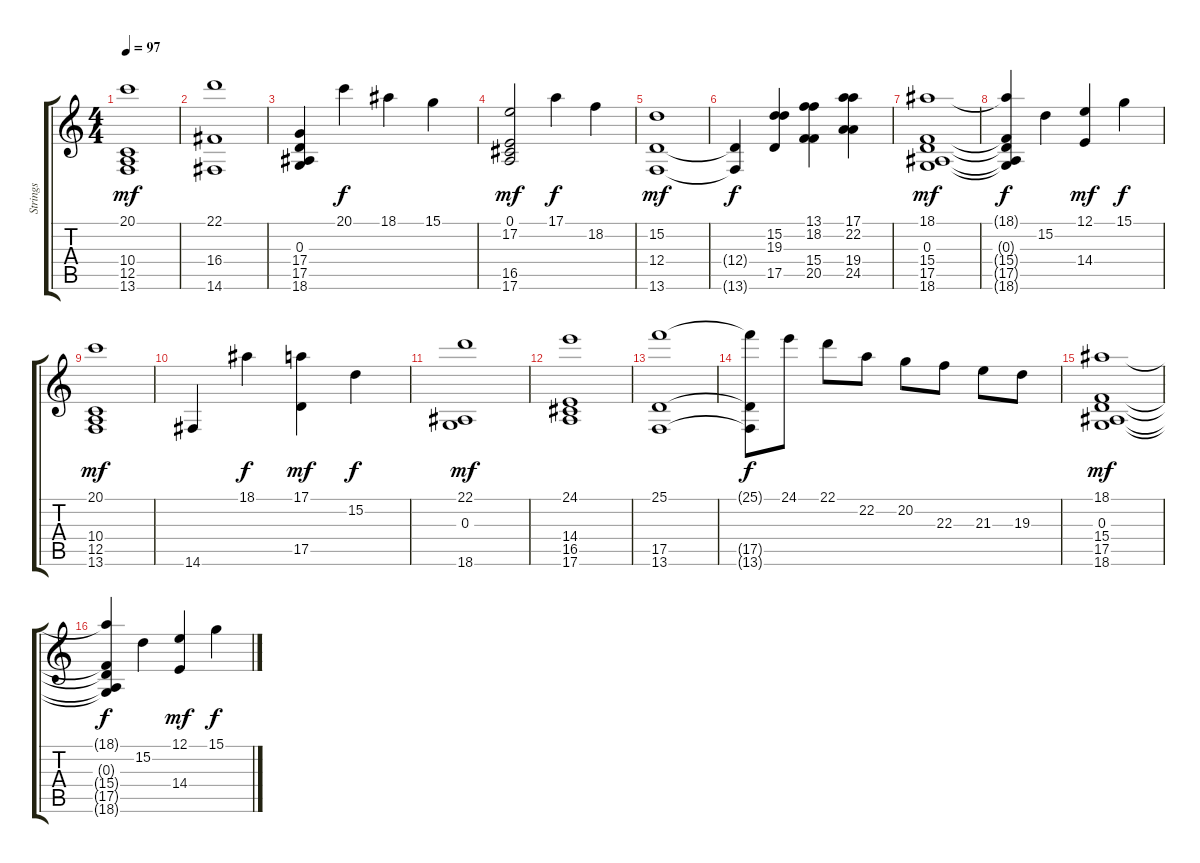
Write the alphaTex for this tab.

\track ("Strings" "Strings") {instrument stringensemble1}
\staff {score tabs}
\tuning (E4 B3 G3 D3 A2 E2) {hide}
\ts (4 4)
\tempo 97
\clef g2
\ks c
(20.1 10.4 12.5 13.6).1{dy mf} |
(22.1 16.4 14.6).1 |
(0.3 17.4 17.5 18.6).4 20.1.4{dy f} 18.1.4 15.1.4 |
(0.1 17.2 16.5 17.6).2{dy mf} 17.1.4{dy f} 18.2.4 |
(15.2 12.4 13.6).1{dy mf} |
(12.4{t} 13.6{t}).4{dy f} (15.2 19.3 17.5).4 (13.1 18.2 15.4 20.5).4 (17.1 22.2 19.4 24.5).4 |
(18.1 0.3 15.4 17.5 18.6).1{dy mf} |
(18.1{t} 0.3{t} 15.4{t} 17.5{t} 18.6{t}).4{dy f} 15.2.4 (12.1 14.4).4{dy mf} 15.1.4{dy f} |
(20.1 10.4 12.5 13.6).1{dy mf} |
14.6.4 18.1.4{dy f} (17.1 17.5).4{dy mf} 15.2.4{dy f} |
(22.1 0.3 18.6).1{dy mf} |
(24.1 14.4 16.5 17.6).1 |
(25.1 17.5 13.6).1 |
(25.1{t} 17.5{t} 13.6{t}).8{dy f} 24.1.8 22.1.8 22.2.8 20.2.8 22.3.8 21.3.8 19.3.8 |
(18.1 0.3 15.4 17.5 18.6).1{dy mf} |
(18.1{t} 0.3{t} 15.4{t} 17.5{t} 18.6{t}).4{dy f} 15.2.4 (12.1 14.4).4{dy mf} 15.1.4{dy f}
